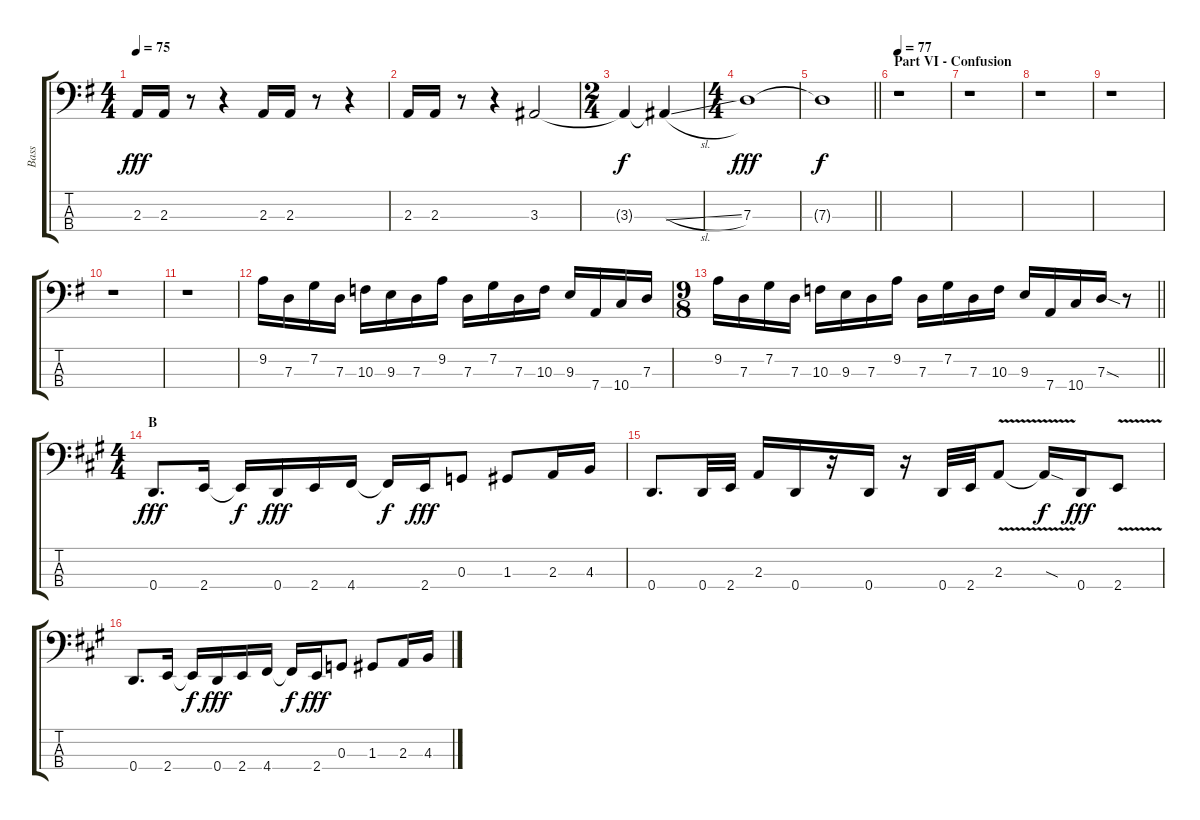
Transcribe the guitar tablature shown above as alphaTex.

\track ("Bass" "Bass") {instrument electricbassfinger}
\staff {score tabs}
\tuning (F2 C2 G1 D1) {hide}
\ts (4 4)
\tempo 75
\clef f4
\ks eminor
2.3.16{dy fff} 2.3.16 r.8 r.4 2.3.16 2.3.16 r.8 r.4 |
2.3.16 2.3.16 r.8 r.4 3.3.2 |
\ts (2 4)
3.3{t}.4{dy f} 3.3{sl t}.4 |
\ts (4 4)
7.3.1{dy fff} |
\barLineRight lightlight
7.3{t}.1{dy f} |
\section ("" "Part VI - Confusion")
\tempo 77
r.1 |
r.1 |
r.1 |
r.1 |
r.1 |
r.1 |
9.2.16{volume 13} 7.3.16 7.2.16 7.3.16 10.3.16 9.3.16 7.3.16 9.2.16 7.3.16 7.2.16 7.3.16 10.3.16 9.3.16 7.4.16 10.4.16 7.3.16 |
\ts (9 8)
\barLineRight lightlight
9.2.16 7.3.16 7.2.16 7.3.16{beam split} 10.3.16 9.3.16{beam merge} 7.3.16 9.2.16{beam split} 7.3.16 7.2.16 7.3.16 10.3.16 9.3.16 7.4.16 10.4.16 7.3{sod}.16 r.8 |
\ts (4 4)
\section ("" "B")
\ks f#minor
0.4.8{d dy fff} 2.4.16 2.4{t}.16{dy f} 0.4.16{dy fff} 2.4.16 4.4.16 4.4{t}.16{dy f} 2.4.16{dy fff} 0.3.8 1.3.8 2.3.16 4.3.16 |
0.4.8{d} 0.4.32 2.4.32 2.3.16 0.4.16 r.16 0.4.16 r.16 0.4.32 2.4.32 2.3{v}.8 2.3{sod t}.16{dy f} 0.4.16{dy fff} 2.4{v}.8 |
0.4.8{d} 2.4.16 2.4{t}.16{dy f} 0.4.16{dy fff} 2.4.16 4.4.16 4.4{t}.16{dy f} 2.4.16{dy fff} 0.3.8 1.3.8 2.3.16 4.3.16
